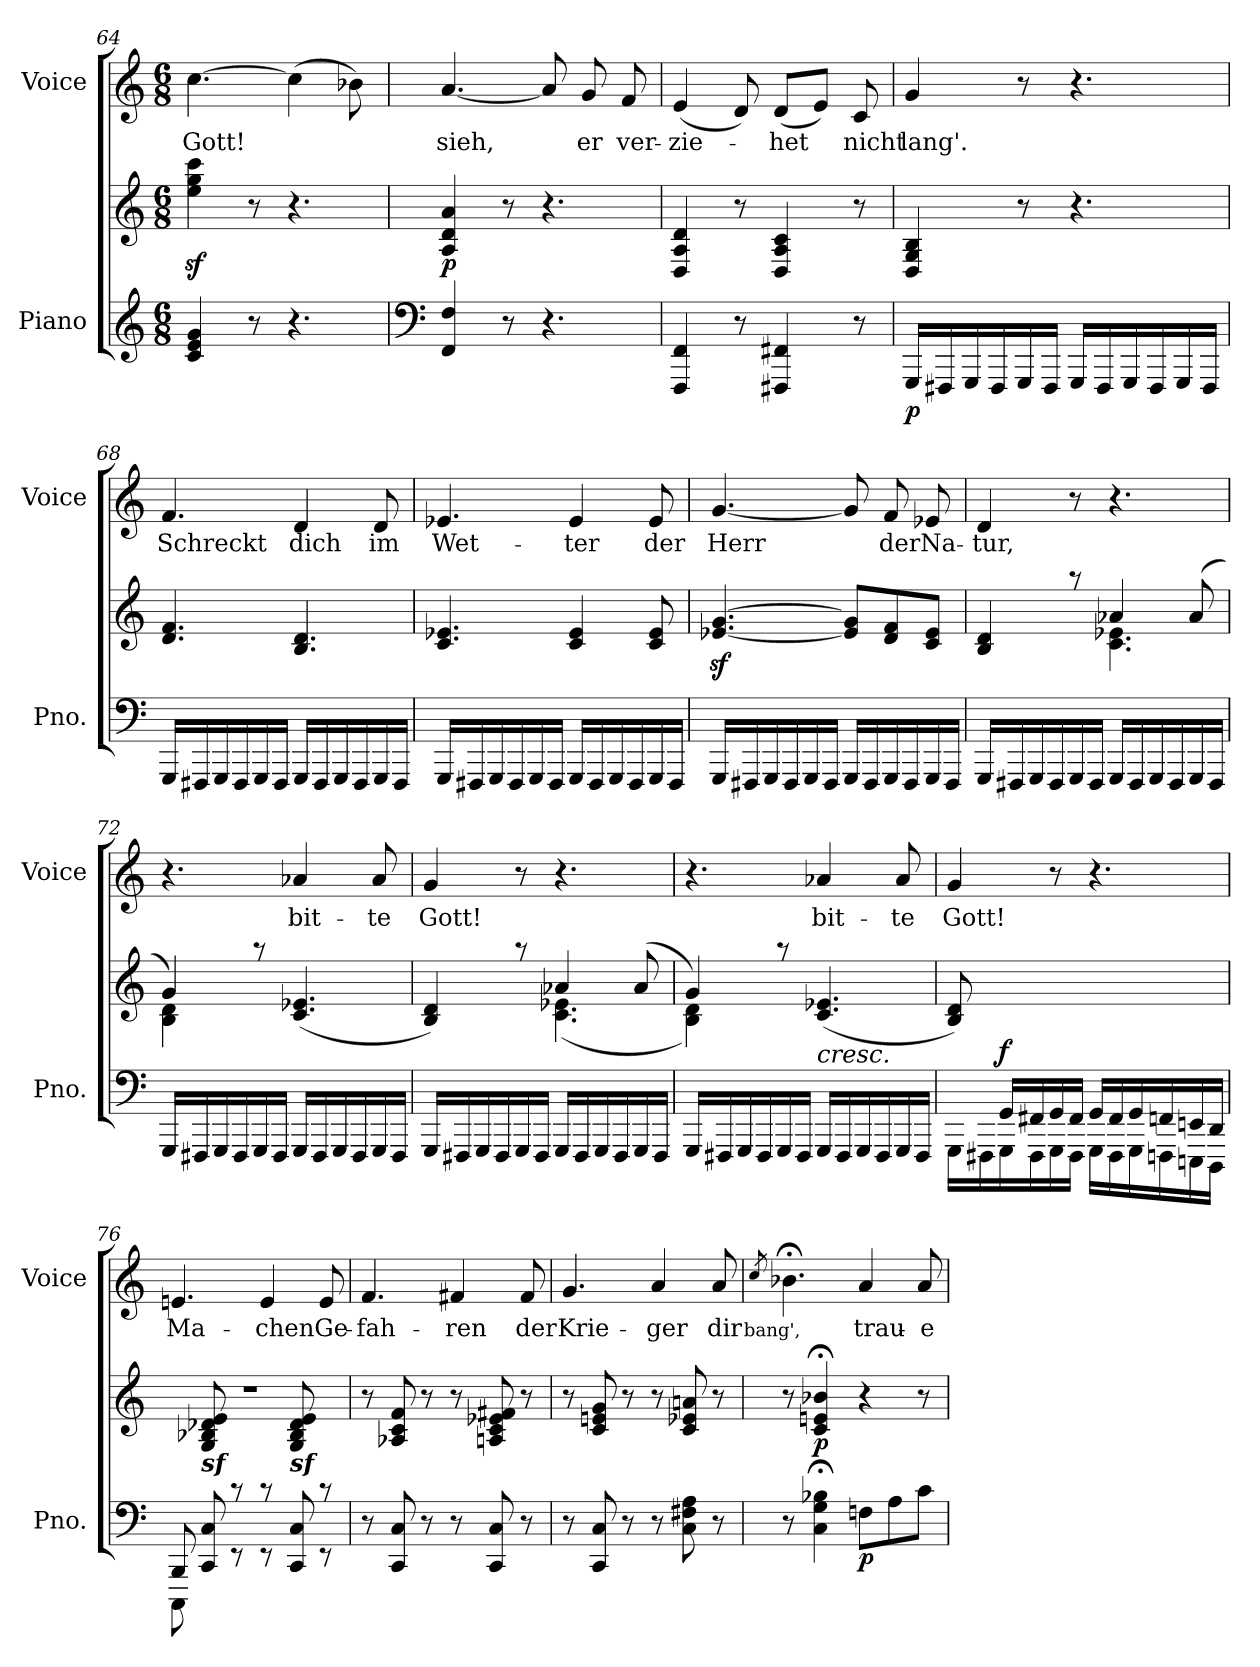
**kern	**kern	**dynam	**kern	**text
*part2	*part2	*part2	*part1	*part1
*staff3	*staff2	*staff2/3	*staff1	*staff1
*I"Piano	*	*	*I"Voice	*
*I'Pno.	*	*	*I'Voice	*
!!LO:LB:g=z
*clefG2	*clefG2	*	*clefG2	*
*k[]	*k[]	*	*k[]	*
*C:	*C:	*	*C:	*
*M6/8	*M6/8	*	*M6/8	*
=64	=64	=64	=64	=64
!	!	!	!	!LO:LY:b
4c/ 4e/ 4g/	4ee\z< 4gg\z< 4ccc\z<	.	[>4.cc\	Gott!
8r	8r	.	.	.
4.r	4.r	.	(>4cc\]	.
.	.	.	8b-X\)	.
=65	=65	=65	=65	=65
*clefF4	*	*	*	*
!	!	!LO:DY:b	!	!LO:LY:b
4FF/ 4F/	4A/ 4d/ 4a/	p	[<4.a/	sieh,
8r	8r	.	.	.
4.r	4.r	.	8a/]	.
!	!	!	!	!LO:LY:b
.	.	.	8g/	er
!	!	!	!	!LO:LY:b
.	.	.	8f/	ver-
=66	=66	=66	=66	=66
!	!	!	!	!LO:LY:b
4FFF/ 4FF/	4D/ 4A/ 4d/	.	(<4e/	-zie-
8r	8r	.	8d/)	.
!	!	!	!	!LO:LY:b
4FFF#X/ 4FF#X/	4D/ 4A/ 4c/	.	(<8d/L	-het
.	.	.	8e/J)	.
!	!	!	!	!LO:LY:b
8r	8r	.	8c/	nicht
=67	=67	=67	=67	=67
!	!	!LO:DY:b=2	!	!LO:LY:b
16GGG/LL	4D/ 4G/ 4B/	p	4g/	lang'.
16FFF#X/	.	.	.	.
16GGG/	.	.	.	.
16FFF#/	.	.	.	.
16GGG/	8r	.	8r	.
16FFF#/JJ	.	.	.	.
16GGG/LL	4.r	.	4.r	.
16FFF#/	.	.	.	.
16GGG/	.	.	.	.
16FFF#/	.	.	.	.
16GGG/	.	.	.	.
16FFF#/JJ	.	.	.	.
=68	=68	=68	=68	=68
!	!	!	!	!LO:LY:b
16GGG/LL	4.d/ 4.f/	.	4.f/	Schreckt
16FFF#X/	.	.	.	.
16GGG/	.	.	.	.
16FFF#/	.	.	.	.
16GGG/	.	.	.	.
16FFF#/JJ	.	.	.	.
!	!	!	!	!LO:LY:b
16GGG/LL	4.B/ 4.d/	.	4d/	dich
16FFF#/	.	.	.	.
16GGG/	.	.	.	.
16FFF#/	.	.	.	.
!	!	!	!	!LO:LY:b
16GGG/	.	.	8d/	im
16FFF#/JJ	.	.	.	.
!!LO:LB:g=z
=69	=69	=69	=69	=69
!	!	!	!	!LO:LY:b
16GGG/LL	4.c/ 4.e-X/	.	4.e-X/	Wet-
16FFF#X/	.	.	.	.
16GGG/	.	.	.	.
16FFF#/	.	.	.	.
16GGG/	.	.	.	.
16FFF#/JJ	.	.	.	.
!	!	!	!	!LO:LY:b
16GGG/LL	4c/ 4e-/	.	4e-/	-ter
16FFF#/	.	.	.	.
16GGG/	.	.	.	.
16FFF#/	.	.	.	.
!	!	!	!	!LO:LY:b
16GGG/	8c/ 8e-/	.	8e-/	der
16FFF#/JJ	.	.	.	.
=70	=70	=70	=70	=70
!	!	!	!	!LO:LY:b
16GGG/LL	[<4.e-X/z< [>4.g/z<	.	[<4.g/	Herr
16FFF#X/	.	.	.	.
16GGG/	.	.	.	.
16FFF#/	.	.	.	.
16GGG/	.	.	.	.
16FFF#/JJ	.	.	.	.
16GGG/LL	8e-/] 8g/]L	.	8g/]	.
16FFF#/	.	.	.	.
!	!	!	!	!LO:LY:b
16GGG/	8d/ 8f/	.	8f/	der
16FFF#/	.	.	.	.
!	!	!	!	!LO:LY:b
16GGG/	8c/ 8e-/J	.	8e-X/	Na-
16FFF#/JJ	.	.	.	.
=71	=71	=71	=71	=71
*	*^	*	*	*
!	!	!	!	!	!LO:LY:b
16GGG/LL	4B/ 4d/	4.ryy	.	4d/	-tur,
16FFF#X/	.	.	.	.	.
16GGG/	.	.	.	.	.
16FFF#/	.	.	.	.	.
16GGG/	8raa	.	.	8r	.
16FFF#/JJ	.	.	.	.	.
16GGG/LL	4a-X/	4.c\ 4.e-X\	.	4.r	.
16FFF#/	.	.	.	.	.
16GGG/	.	.	.	.	.
16FFF#/	.	.	.	.	.
16GGG/	(8a-/	.	.	.	.
16FFF#/JJ	.	.	.	.	.
!!LO:LB:g=z
=72	=72	=72	=72	=72	=72
16GGG/LL	4g/)	4B\ 4d\)	.	4.r	.
16FFF#X/	.	.	.	.	.
16GGG/	.	.	.	.	.
16FFF#/	.	.	.	.	.
16GGG/	8raa	2ryy	.	.	.
16FFF#/JJ	.	.	.	.	.
!	!	!	!	!	!LO:LY:b
16GGG/LL	(<(4.c/ 4.e-X/	.	.	4a-X/	bit-
16FFF#/	.	.	.	.	.
16GGG/	.	.	.	.	.
16FFF#/	.	.	.	.	.
!	!	!	!	!	!LO:LY:b
16GGG/	.	.	.	8a-/	-te
16FFF#/JJ	.	.	.	.	.
=73	=73	=73	=73	=73	=73
!	!	!	!	!	!LO:LY:b
16GGG/LL	(<4B/ 4d/)	4.ryy	.	4g/	Gott!
16FFF#X/	.	.	.	.	.
16GGG/	.	.	.	.	.
16FFF#/	.	.	.	.	.
16GGG/	8raa	.	.	8r	.
16FFF#/JJ	.	.	.	.	.
16GGG/LL	4a-X/	(<4.c\ 4.e-X\	.	4.r	.
16FFF#/	.	.	.	.	.
16GGG/	.	.	.	.	.
16FFF#/	.	.	.	.	.
16GGG/	(8a-/	.	.	.	.
16FFF#/JJ	.	.	.	.	.
=74	=74	=74	=74	=74	=74
16GGG/LL	4g/)	4B\ 4d\)	.	4.r	.
16FFF#X/	.	.	.	.	.
16GGG/	.	.	.	.	.
16FFF#/	.	.	.	.	.
16GGG/	8raa	2ryy	.	.	.
16FFF#/JJ	.	.	.	.	.
!	!LO:TX:b:i:t=cresc.	!	!	!	!
!	!	!	!	!	!LO:LY:b
16GGG/LL	(4.c/ 4.e-X/	.	.	4a-X/	bit-
16FFF#/	.	.	.	.	.
16GGG/	.	.	.	.	.
16FFF#/	.	.	.	.	.
!	!	!	!	!	!LO:LY:b
16GGG/	.	.	.	8a-/	-te
16FFF#/JJ	.	.	.	.	.
*	*v	*v	*	*	*
!!LO:PB:g=z
=75	=75	=75	=75	=75
*^	*	*	*	*
*	*^	*	*	*	*
!	!	!	!	!	!	!LO:LY:b
8ryy	8ryy	16GGG\LL	(8B/ 8d/)	.	4g/	Gott!
.	.	16FFF#X\	.	.	.	.
!	!	!	!	!LO:DY:a=2	!	!
16GG/LLyy	16GG/LL	16GGG\	2ryy	f	.	.
16FF#X/yy	16FF#X/	16FFF#\	.	.	.	.
16GG/yy	16GG/	16GGG\	.	.	8r	.
16FF#/JJyy	16FF#/JJ	16FFF#\JJ	.	.	.	.
16GG/LLyy	16GG/LL	16GGG\LL	.	.	4.r	.
16FF#/yy	16FF#/	16FFF#\	.	.	.	.
16GG/yy	16GG/	16GGG\	.	.	.	.
16FFn/yy	16FFn/	16FFFn\	.	.	.	.
16EEn/yy	16EEn/	16EEEn\	8ryy	.	.	.
16DD/JJyy	16DD/JJ	16DDD\JJ	.	.	.	.
=76	=76	=76	=76	=76	=76	=76
*	*	*	*^	*	*	*
!	!	!	!	!	!	!	!LO:LY:b
*	*v	*v	*	*	*	*	*
8BBB/	8CCC\	2.r	8ryy	.	4.en/	Ma-
!	!	!	!LO:TX:b:Bi:t=sf	!	!	!
8ryy	8CC/ 8C/	.	8G/ 8B-X/ 8d-X/ 8e/	.	.	.
8rc	8rEE	.	4ryy	.	.	.
!	!	!	!	!	!	!LO:LY:b
8rc	8rEE	.	.	.	4e/	-chen
!	!	!	!LO:TX:b:Bi:t=sf	!	!	!
8ryy	8CC/ 8C/	.	8G/ 8B-/ 8d-/ 8e/	.	.	.
!	!	!	!	!	!	!LO:LY:b
8rc	8rEE	.	8ryy	.	8e/	Ge-
=77	=77	=77	=77	=77	=77	=77
!	!	!	!	!	!	!LO:LY:b
*v	*v	*	*	*	*	*
*	*v	*v	*	*	*
8r	8r	.	4.f/	-fah-
8CC/ 8C/	8A-X/ 8c/ 8f/	.	.	.
8r	8r	.	.	.
!	!	!	!	!LO:LY:b
8r	8r	.	4f#X/	-ren
8CC/ 8C/	8An/ 8c/ 8e-X/ 8f#X/	.	.	.
!	!	!	!	!LO:LY:b
8r	8r	.	8f#/	der
=78	=78	=78	=78	=78
!	!	!	!	!LO:LY:b
8r	8r	.	4.g/	Krie-
8CC/ 8C/	8c/ 8en/ 8g/	.	.	.
8r	8r	.	.	.
!	!	!	!	!LO:LY:b
8r	8r	.	4a/	-ger
8C\ 8F#X\ 8A\	8c/ 8e-X/ 8an/	.	.	.
!	!	!	!	!LO:LY:b
8r	8r	.	8a/	dir
=79	=79	=79	=79	=79
!	!	!	!	!LO:LY:b
.	.	.	8qcc/	bang',
8r	8r	.	4.b-X;<\	.
!	!	!LO:DY:b	!	!
4C\;< 4G\;< 4B-X\;<	4c/; 4en/; 4b-X/;	p	.	.
!	!	!LO:DY:b=2	!	!LO:LY:b
8Fn\L	4r	p	4a/	trau-
8A\	.	.	.	.
!	!	!	!	!LO:LY:b
8c\J	8r	.	8a/	-e
=	=	=	=	=
*-	*-	*-	*-	*-
